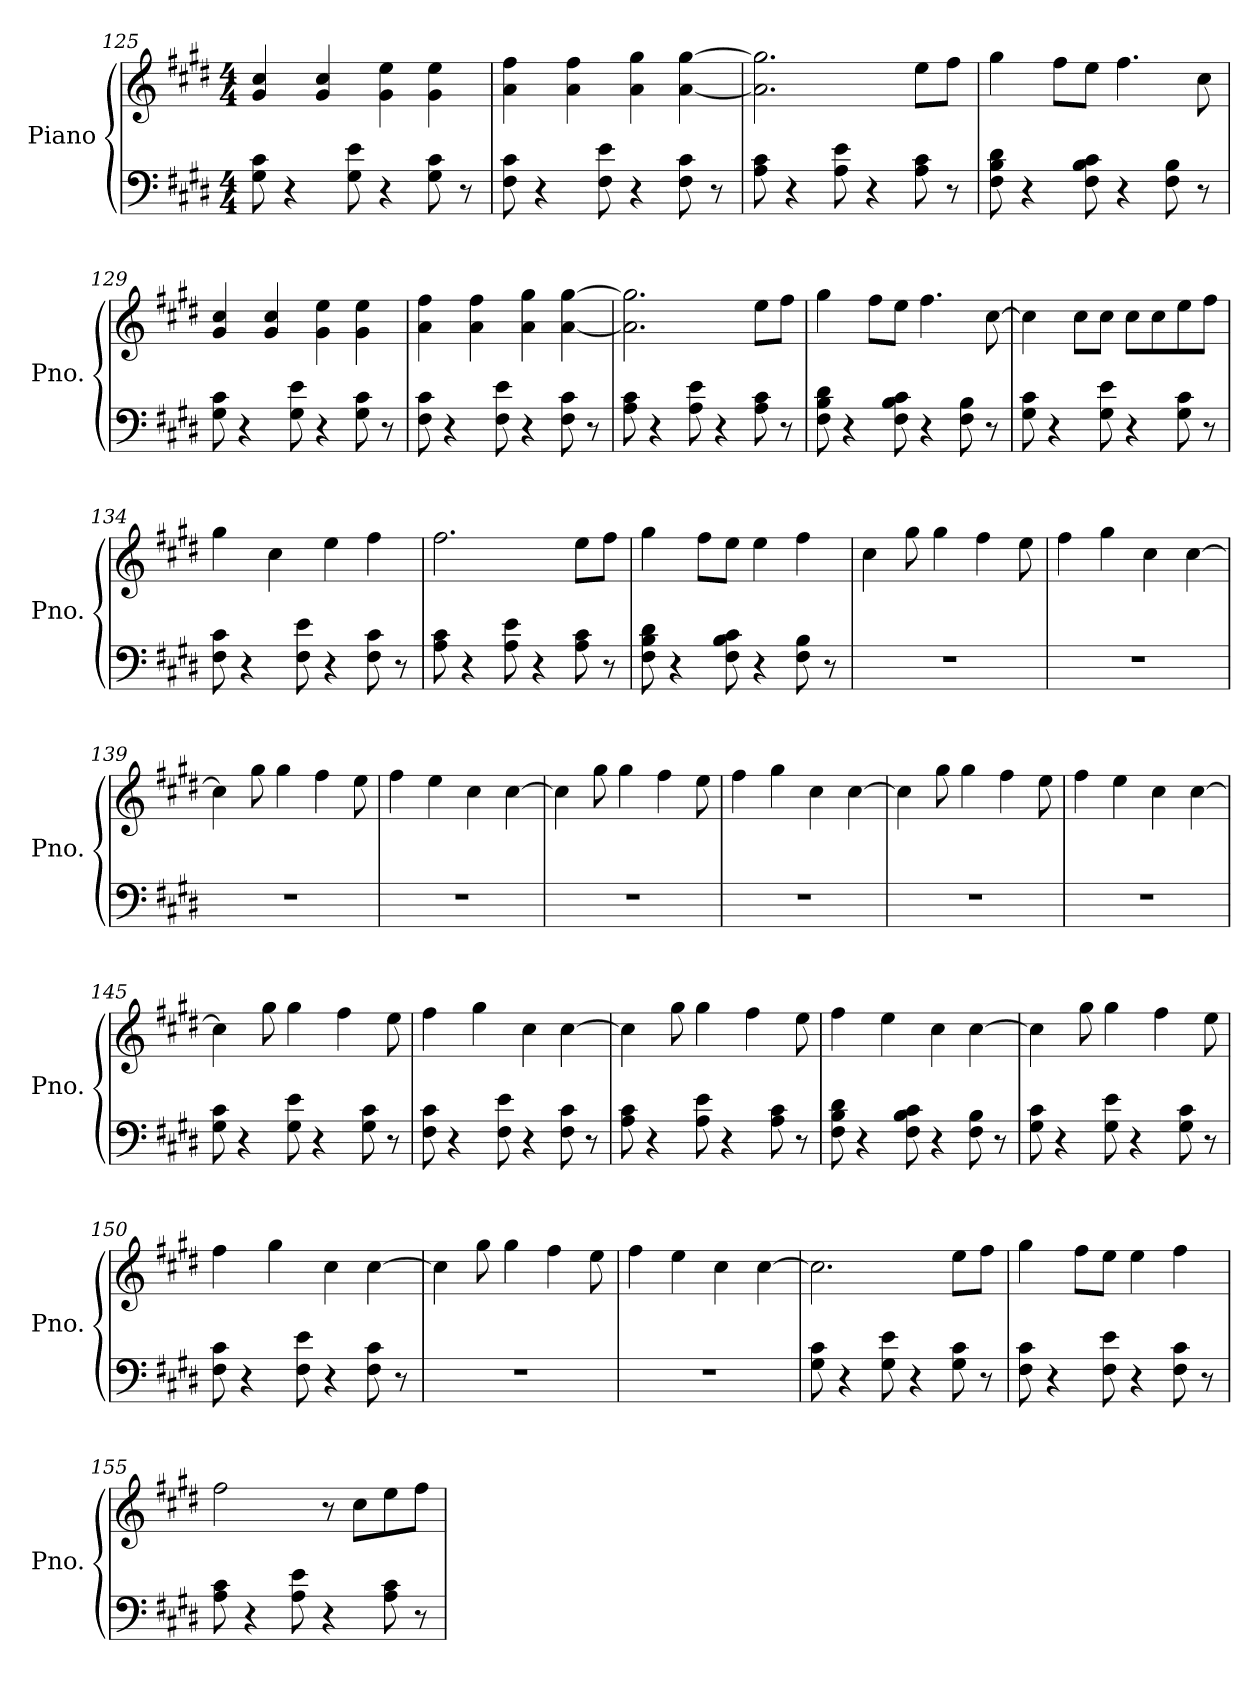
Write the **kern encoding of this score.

**kern	**kern
*part1	*part1
*staff2	*staff1
*I"Piano	*
*I'Pno.	*
*clefF4	*clefG2
*k[f#c#g#d#]	*k[f#c#g#d#]
*M4/4	*M4/4
=125	=125
8G#\ 8c#\	4g#/ 4cc#/
4r	.
.	4g#/ 4cc#/
8G#\ 8e\	.
4r	4g#\ 4ee\
8G#\ 8c#\	4g#\ 4ee\
8r	.
=126	=126
8F#\ 8c#\	4a\ 4ff#\
4r	.
.	4a\ 4ff#\
8F#\ 8e\	.
4r	4a\ 4gg#\
8F#\ 8c#\	[4a\ [4gg#\
8r	.
=127	=127
8A\ 8c#\	2.a\] 2.gg#\]
4r	.
8A\ 8e\	.
4r	.
8A\ 8c#\	8ee\L
8r	8ff#\J
!!LO:LB:g=z
=128	=128
8F#\ 8B\ 8d#\	4gg#\
4r	.
.	8ff#\L
8F#\ 8B\ 8c#\	8ee\J
4r	4.ff#\
8F#\ 8B\	.
8r	8cc#\
=129	=129
8G#\ 8c#\	4g#/ 4cc#/
4r	.
.	4g#/ 4cc#/
8G#\ 8e\	.
4r	4g#\ 4ee\
8G#\ 8c#\	4g#\ 4ee\
8r	.
=130	=130
8F#\ 8c#\	4a\ 4ff#\
4r	.
.	4a\ 4ff#\
8F#\ 8e\	.
4r	4a\ 4gg#\
8F#\ 8c#\	[4a\ [4gg#\
8r	.
=131	=131
8A\ 8c#\	2.a\] 2.gg#\]
4r	.
8A\ 8e\	.
4r	.
8A\ 8c#\	8ee\L
8r	8ff#\J
=132	=132
8F#\ 8B\ 8d#\	4gg#\
4r	.
.	8ff#\L
8F#\ 8B\ 8c#\	8ee\J
4r	4.ff#\
8F#\ 8B\	.
8r	[8cc#\
=133	=133
8G#\ 8c#\	4cc#\]
4r	.
.	8cc#\L
8G#\ 8e\	8cc#\J
4r	8cc#\L
.	8cc#\
8G#\ 8c#\	8ee\
8r	8ff#\J
!!LO:PB:g=z
=134	=134
8F#\ 8c#\	4gg#\
4r	.
.	4cc#\
8F#\ 8e\	.
4r	4ee\
8F#\ 8c#\	4ff#\
8r	.
=135	=135
8A\ 8c#\	2.ff#\
4r	.
8A\ 8e\	.
4r	.
8A\ 8c#\	8ee\L
8r	8ff#\J
=136	=136
8F#\ 8B\ 8d#\	4gg#\
4r	.
.	8ff#\L
8F#\ 8B\ 8c#\	8ee\J
4r	4ee\
8F#\ 8B\	4ff#\
8r	.
=137	=137
1r	4cc#\
.	8gg#\
.	4gg#\
.	4ff#\
.	8ee\
=138	=138
1r	4ff#\
.	4gg#\
.	4cc#\
.	[4cc#\
=139	=139
1r	4cc#\]
.	8gg#\
.	4gg#\
.	4ff#\
.	8ee\
=140	=140
1r	4ff#\
.	4ee\
.	4cc#\
.	[4cc#\
!!LO:LB:g=z
=141	=141
1r	4cc#\]
.	8gg#\
.	4gg#\
.	4ff#\
.	8ee\
=142	=142
1r	4ff#\
.	4gg#\
.	4cc#\
.	[4cc#\
=143	=143
1r	4cc#\]
.	8gg#\
.	4gg#\
.	4ff#\
.	8ee\
=144	=144
1r	4ff#\
.	4ee\
.	4cc#\
.	[4cc#\
=145	=145
8G#\ 8c#\	4cc#\]
4r	.
.	8gg#\
8G#\ 8e\	4gg#\
4r	.
.	4ff#\
8G#\ 8c#\	.
8r	8ee\
=146	=146
8F#\ 8c#\	4ff#\
4r	.
.	4gg#\
8F#\ 8e\	.
4r	4cc#\
8F#\ 8c#\	[4cc#\
8r	.
=147	=147
8A\ 8c#\	4cc#\]
4r	.
.	8gg#\
8A\ 8e\	4gg#\
4r	.
.	4ff#\
8A\ 8c#\	.
8r	8ee\
!!LO:LB:g=z
=148	=148
8F#\ 8B\ 8d#\	4ff#\
4r	.
.	4ee\
8F#\ 8B\ 8c#\	.
4r	4cc#\
8F#\ 8B\	[4cc#\
8r	.
=149	=149
8G#\ 8c#\	4cc#\]
4r	.
.	8gg#\
8G#\ 8e\	4gg#\
4r	.
.	4ff#\
8G#\ 8c#\	.
8r	8ee\
=150	=150
8F#\ 8c#\	4ff#\
4r	.
.	4gg#\
8F#\ 8e\	.
4r	4cc#\
8F#\ 8c#\	[4cc#\
8r	.
=151	=151
1r	4cc#\]
.	8gg#\
.	4gg#\
.	4ff#\
.	8ee\
=152	=152
1r	4ff#\
.	4ee\
.	4cc#\
.	[4cc#\
=153	=153
8G#\ 8c#\	2.cc#\]
4r	.
8G#\ 8e\	.
4r	.
8G#\ 8c#\	8ee\L
8r	8ff#\J
!!LO:LB:g=z
=154	=154
8F#\ 8c#\	4gg#\
4r	.
.	8ff#\L
8F#\ 8e\	8ee\J
4r	4ee\
8F#\ 8c#\	4ff#\
8r	.
=155	=155
8A\ 8c#\	2ff#\
4r	.
8A\ 8e\	.
4r	8r
.	8cc#\L
8A\ 8c#\	8ee\
8r	8ff#\J
=	=
*-	*-
